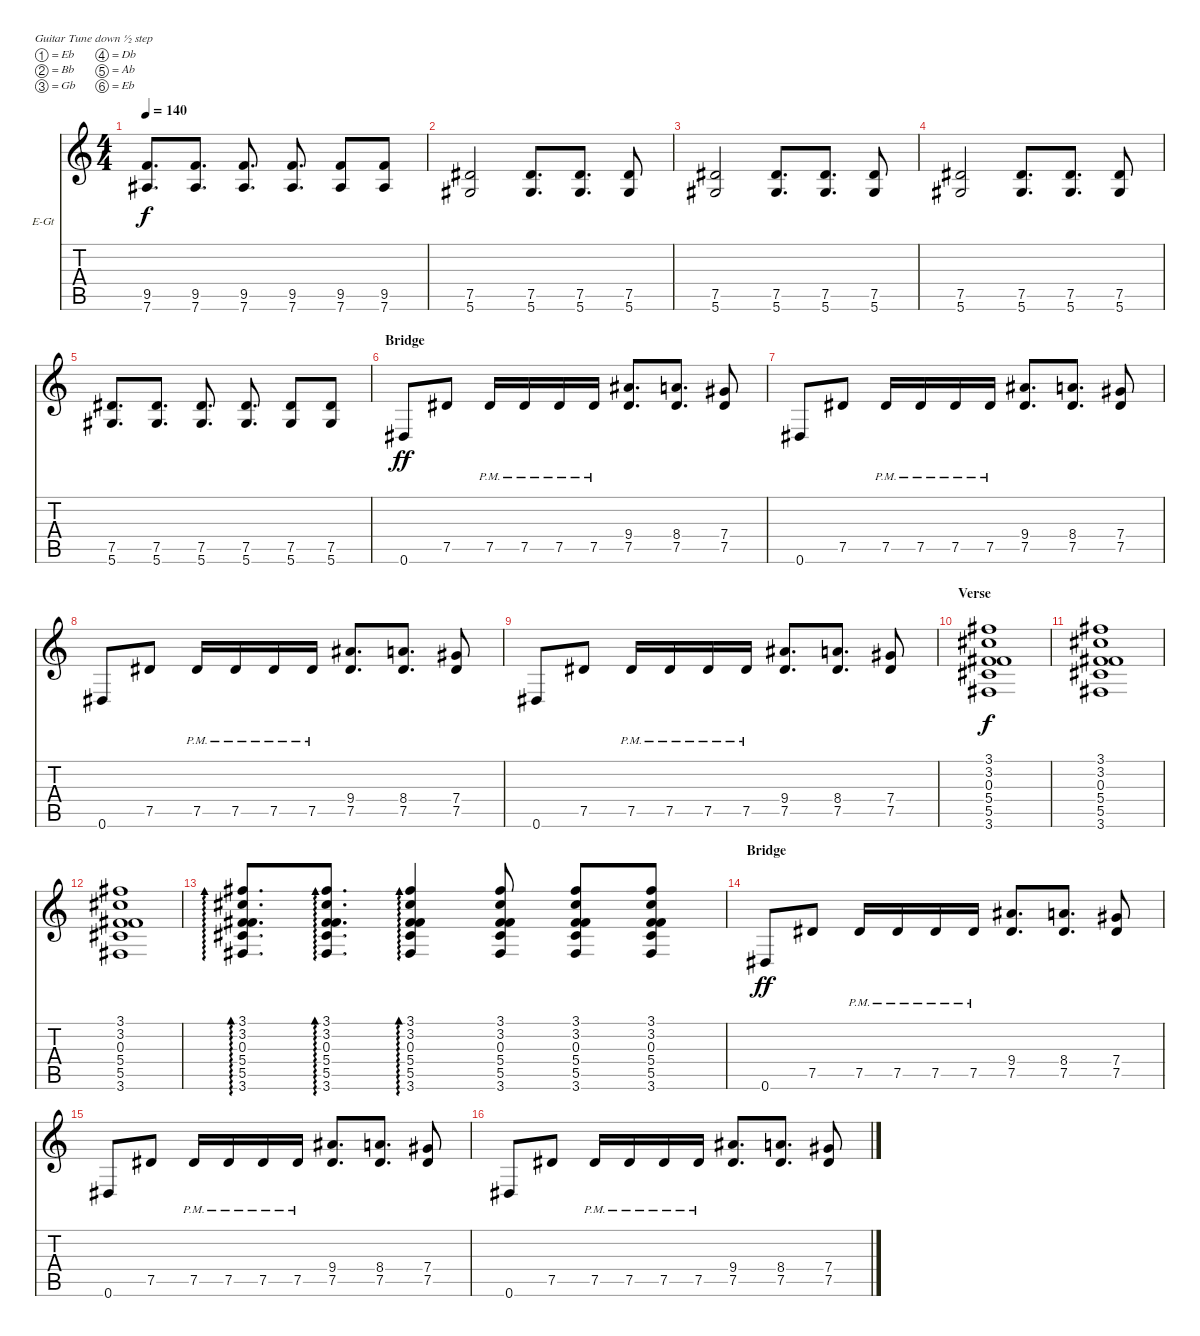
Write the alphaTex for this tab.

\defaultSystemsLayout 4
\bracketExtendMode nobrackets
\firstSystemTrackNameOrientation horizontal
\otherSystemsTrackNameOrientation horizontal
\track ("Eddie Clarke rhytm" "E-Gt") {instrument overdrivenguitar}
\staff {score tabs}
\tuning (Eb4 Bb3 Gb3 Db3 Ab2 Eb2)
\ts (4 4)
\tempo 140
\clef g2
\scale
0.333333
\ks c
(9.5 7.6).8{d dy f} (9.5 7.6).8{d} (9.5 7.6).8{d} (9.5 7.6).8{d} (9.5 7.6).8 (9.5 7.6).8 |
\scale
0.333333 (7.5 5.6).2 (7.5 5.6).8{d} (7.5 5.6).8{d} (7.5 5.6).8 |
\scale
0.333333 (7.5 5.6).2 (7.5 5.6).8{d} (7.5 5.6).8{d} (7.5 5.6).8 |
\scale
0.333333 (7.5 5.6).2 (7.5 5.6).8{d} (7.5 5.6).8{d} (7.5 5.6).8 |
\scale
0.333333 (7.5 5.6).8{d} (7.5 5.6).8{d} (7.5 5.6).8{d} (7.5 5.6).8{d} (7.5 5.6).8 (7.5 5.6).8 |
\section ("" "Bridge")
\scale
0.333333 0.6.8{dy ff} 7.5.8 7.5{pm}.16 7.5{pm}.16 7.5{pm}.16 7.5{pm}.16 (7.5 9.4).8{d} (7.5 8.4).8{d} (7.5 7.4).8 |
\scale
0.333333 0.6.8 7.5.8 7.5{pm}.16 7.5{pm}.16 7.5{pm}.16 7.5{pm}.16 (7.5 9.4).8{d} (7.5 8.4).8{d} (7.5 7.4).8 |
\scale
0.333333 0.6.8 7.5.8 7.5{pm}.16 7.5{pm}.16 7.5{pm}.16 7.5{pm}.16 (7.5 9.4).8{d} (7.5 8.4).8{d} (7.5 7.4).8 |
\scale
0.333333 0.6.8 7.5.8 7.5{pm}.16 7.5{pm}.16 7.5{pm}.16 7.5{pm}.16 (7.5 9.4).8{d} (7.5 8.4).8{d} (7.5 7.4).8 |
\section ("" "Verse")
\scale
0.333333 (3.6 5.5 5.4 0.3 3.2 3.1).1{dy f} |
\scale
0.333333 (3.6 5.5 5.4 0.3 3.2 3.1).1 |
\scale
0.333333 (3.6 5.5 5.4 0.3 3.2 3.1).1 |
\scale
0.333333 (3.6 5.5 5.4 0.3 3.2 3.1).8{d ad 0} (3.6 5.5 5.4 0.3 3.2 3.1).8{d ad 0} (3.6 5.5 5.4 0.3 3.2 3.1).4{ad 0} (3.6 5.5 5.4 0.3 3.2 3.1).8 (3.6 5.5 5.4 3.1 3.2 0.3).8 (3.6 5.5 5.4 3.1 3.2 0.3).8 |
\section ("" "Bridge")
\scale
0.333333 0.6.8{dy ff} 7.5.8 7.5{pm}.16 7.5{pm}.16 7.5{pm}.16 7.5{pm}.16 (7.5 9.4).8{d} (7.5 8.4).8{d} (7.5 7.4).8 |
\scale
0.333333 0.6.8 7.5.8 7.5{pm}.16 7.5{pm}.16 7.5{pm}.16 7.5{pm}.16 (7.5 9.4).8{d} (7.5 8.4).8{d} (7.5 7.4).8 |
\scale
0.333333 0.6.8 7.5.8 7.5{pm}.16 7.5{pm}.16 7.5{pm}.16 7.5{pm}.16 (7.5 9.4).8{d} (7.5 8.4).8{d} (7.5 7.4).8
